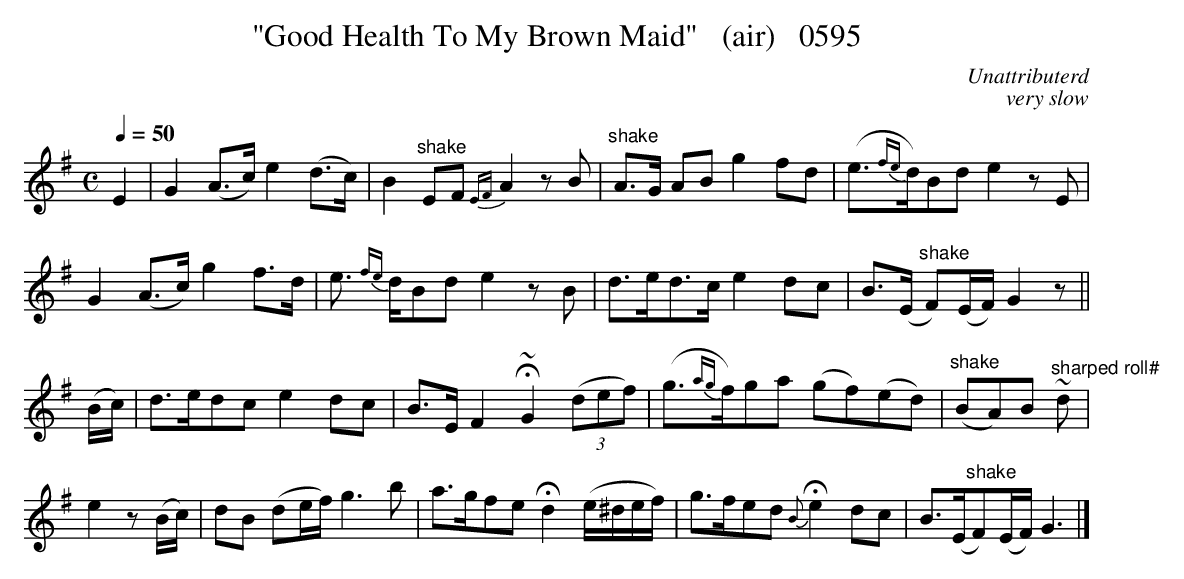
X:1
T:"Good Health To My Brown Maid"   (air)   0595
C:Unattributerd
C:very slow
Q:1/4=50
BRENNAN June 2003 (HTTP://WWW.SOSYOURMOM.COM)
M:C
L:1/8
K:G
E2|G2(A3/2c/2) e2(d3/2c/2)|B2 "^shake"EF {EF}A2zB|"^shake"A3/2G/2 AB g2fd|(e3/2{fe}d/2)Bd e2zE|
G2(A3/2c/2) g2f3/2d/2|e3/2 {fe}d/2Bd e2zB|d3/2e/2d3/2c/2 e2dc|B3/2(E/2 "^shake"F)(E/2F/2) G2z||
(B/2c/2)|d3/2e/2dc e2dc|B3/2E/2 F2 H~G2 (3(def)|(g3/2{ag}f/2)ga (gf)(ed)|"^shake"(BA)B  "^sharped roll#"~d|
 e2z(B/2c/2)|dB (de/2f/2) g3b|a3/2g/2fe Hd2(e/2^d/2e/2f/2)|g3/2f/2ed {B}He2dc|B3/2(E/2"^shake"F)(E/2F/2) G3|]
